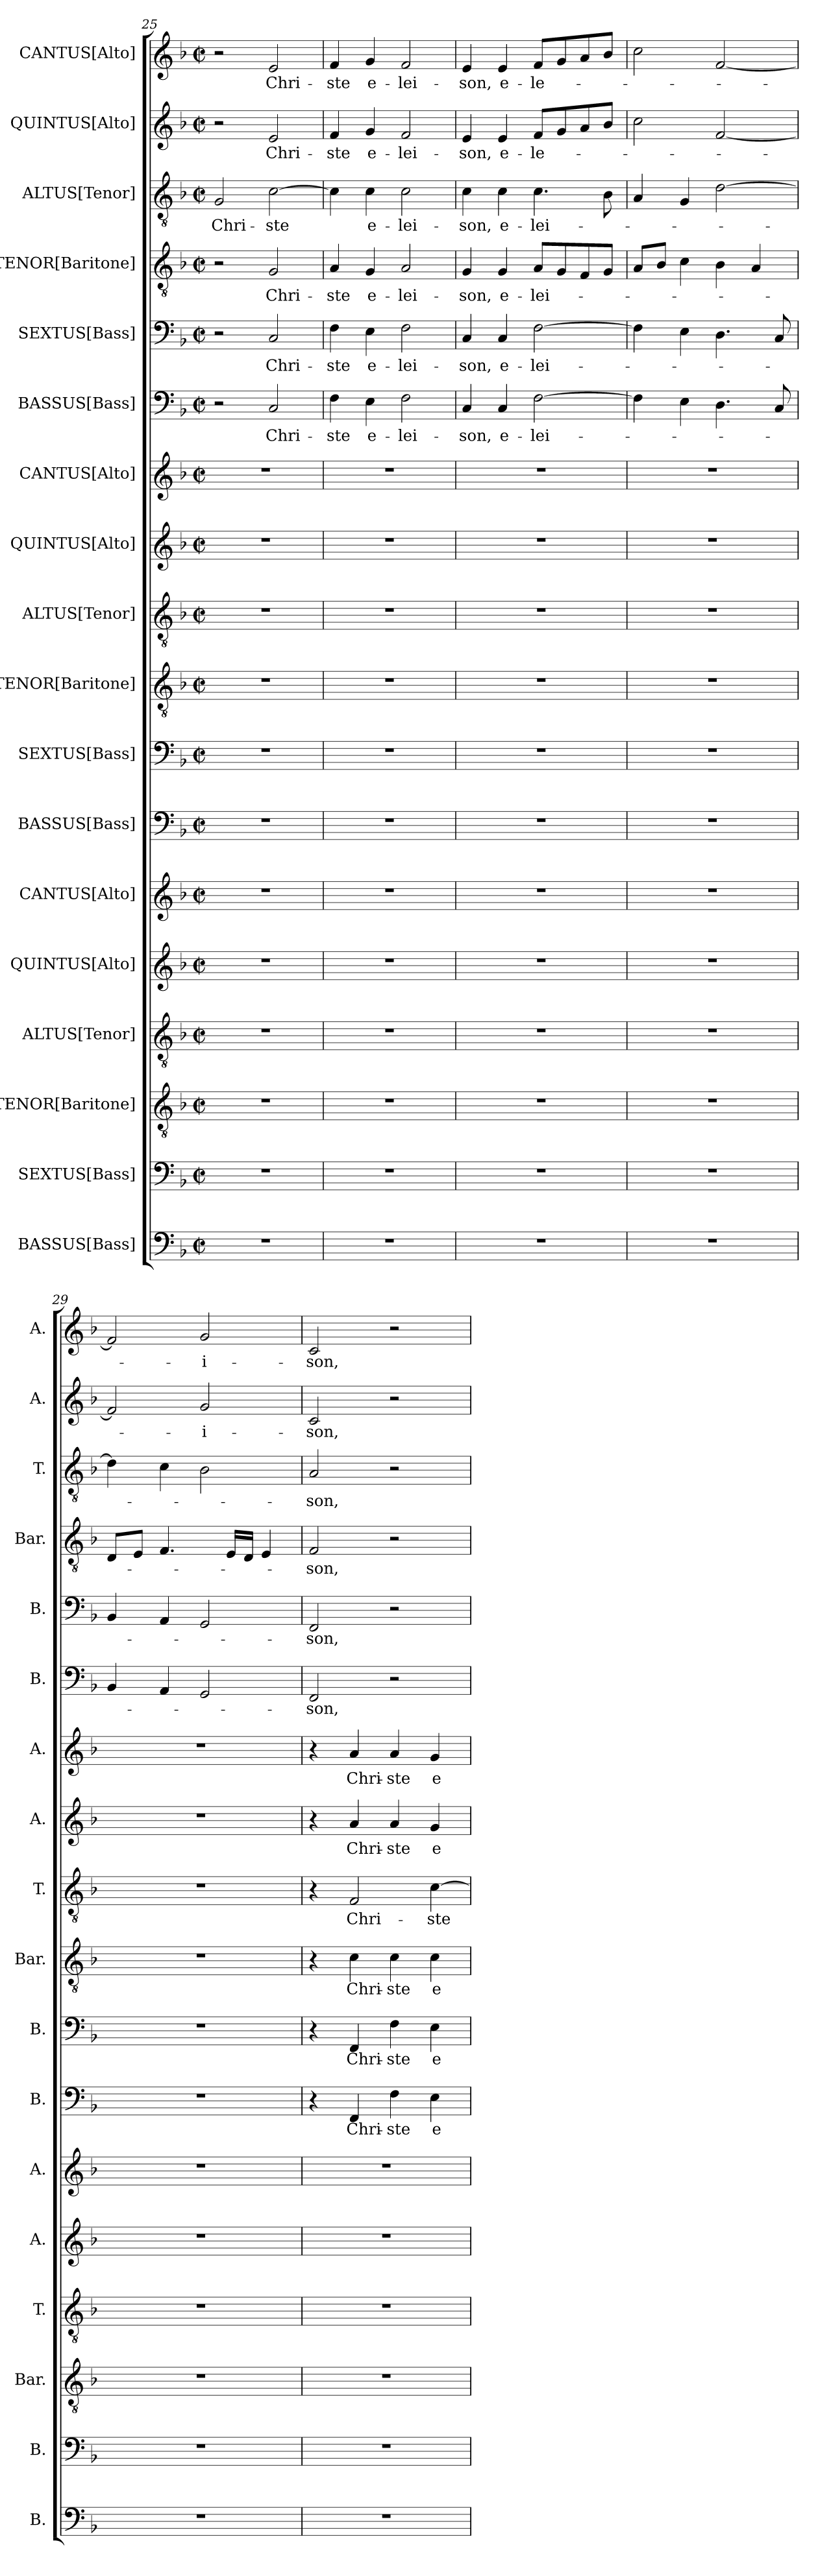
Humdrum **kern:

**kern	**kern	**kern	**kern	**kern	**kern	**kern	**text	**kern	**text	**kern	**text	**kern	**text	**kern	**text	**kern	**text	**kern	**text	**kern	**text	**kern	**text	**kern	**text	**kern	**text	**kern	**text
*part18	*part17	*part16	*part15	*part14	*part13	*part12	*part12	*part11	*part11	*part10	*part10	*part9	*part9	*part8	*part8	*part7	*part7	*part6	*part6	*part5	*part5	*part4	*part4	*part3	*part3	*part2	*part2	*part1	*part1
*staff18	*staff17	*staff16	*staff15	*staff14	*staff13	*staff12	*staff12	*staff11	*staff11	*staff10	*staff10	*staff9	*staff9	*staff8	*staff8	*staff7	*staff7	*staff6	*staff6	*staff5	*staff5	*staff4	*staff4	*staff3	*staff3	*staff2	*staff2	*staff1	*staff1
*I"BASSUS[Bass]	*I"SEXTUS[Bass]	*I"TENOR[Baritone]	*I"ALTUS[Tenor]	*I"QUINTUS[Alto]	*I"CANTUS[Alto]	*I"BASSUS[Bass]	*	*I"SEXTUS[Bass]	*	*I"TENOR[Baritone]	*	*I"ALTUS[Tenor]	*	*I"QUINTUS[Alto]	*	*I"CANTUS[Alto]	*	*I"BASSUS[Bass]	*	*I"SEXTUS[Bass]	*	*I"TENOR[Baritone]	*	*I"ALTUS[Tenor]	*	*I"QUINTUS[Alto]	*	*I"CANTUS[Alto]	*
*I'B.	*I'B.	*I'Bar.	*I'T.	*I'A.	*I'A.	*I'B.	*	*I'B.	*	*I'Bar.	*	*I'T.	*	*I'A.	*	*I'A.	*	*I'B.	*	*I'B.	*	*I'Bar.	*	*I'T.	*	*I'A.	*	*I'A.	*
!!LO:PB:g=z
*clefF4	*clefF4	*clefGv2	*clefGv2	*clefG2	*clefG2	*clefF4	*	*clefF4	*	*clefGv2	*	*clefGv2	*	*clefG2	*	*clefG2	*	*clefF4	*	*clefF4	*	*clefGv2	*	*clefGv2	*	*clefG2	*	*clefG2	*
*	*	*ITrd7c12	*ITrd7c12	*	*	*	*	*	*	*ITrd7c12	*	*ITrd7c12	*	*	*	*	*	*	*	*	*	*ITrd7c12	*	*ITrd7c12	*	*	*	*	*
*k[b-]	*k[b-]	*k[b-]	*k[b-]	*k[b-]	*k[b-]	*k[b-]	*	*k[b-]	*	*k[b-]	*	*k[b-]	*	*k[b-]	*	*k[b-]	*	*k[b-]	*	*k[b-]	*	*k[b-]	*	*k[b-]	*	*k[b-]	*	*k[b-]	*
*F:	*F:	*F:	*F:	*F:	*F:	*F:	*	*F:	*	*F:	*	*F:	*	*F:	*	*F:	*	*F:	*	*F:	*	*F:	*	*F:	*	*F:	*	*F:	*
*M2/2	*M2/2	*M2/2	*M2/2	*M2/2	*M2/2	*M2/2	*	*M2/2	*	*M2/2	*	*M2/2	*	*M2/2	*	*M2/2	*	*M2/2	*	*M2/2	*	*M2/2	*	*M2/2	*	*M2/2	*	*M2/2	*
*met(c|)	*met(c|)	*met(c|)	*met(c|)	*met(c|)	*met(c|)	*met(c|)	*	*met(c|)	*	*met(c|)	*	*met(c|)	*	*met(c|)	*	*met(c|)	*	*met(c|)	*	*met(c|)	*	*met(c|)	*	*met(c|)	*	*met(c|)	*	*met(c|)	*
=25	=25	=25	=25	=25	=25	=25	=25	=25	=25	=25	=25	=25	=25	=25	=25	=25	=25	=25	=25	=25	=25	=25	=25	=25	=25	=25	=25	=25	=25
!	!	!	!	!	!	!	!	!	!	!	!	!	!	!	!	!	!	!	!	!	!	!	!	!	!LO:LY:b	!	!	!	!
1r	1r	1r	1r	1r	1r	1r	.	1r	.	1r	.	1r	.	1r	.	1r	.	2r	.	2r	.	2r	.	2GG/	Chri-	2r	.	2r	.
!	!	!	!	!	!	!	!	!	!	!	!	!	!	!	!	!	!	!	!LO:LY:b	!	!LO:LY:b	!	!LO:LY:b	!	!LO:LY:b	!	!LO:LY:b	!	!LO:LY:b
.	.	.	.	.	.	.	.	.	.	.	.	.	.	.	.	.	.	2C/	Chri-	2C/	Chri-	2GG/	Chri-	[>2C\	-ste	2e/	Chri-	2e/	Chri-
=26	=26	=26	=26	=26	=26	=26	=26	=26	=26	=26	=26	=26	=26	=26	=26	=26	=26	=26	=26	=26	=26	=26	=26	=26	=26	=26	=26	=26	=26
!	!	!	!	!	!	!	!	!	!	!	!	!	!	!	!	!	!	!	!LO:LY:b	!	!LO:LY:b	!	!LO:LY:b	!	!	!	!LO:LY:b	!	!LO:LY:b
1r	1r	1r	1r	1r	1r	1r	.	1r	.	1r	.	1r	.	1r	.	1r	.	4F\	-ste	4F\	-ste	4AA/	-ste	4C\]	.	4f/	-ste	4f/	-ste
!	!	!	!	!	!	!	!	!	!	!	!	!	!	!	!	!	!	!	!LO:LY:b	!	!LO:LY:b	!	!LO:LY:b	!	!LO:LY:b	!	!LO:LY:b	!	!LO:LY:b
.	.	.	.	.	.	.	.	.	.	.	.	.	.	.	.	.	.	4E\	e-	4E\	e-	4GG/	e-	4C\	e-	4g/	e-	4g/	e-
!	!	!	!	!	!	!	!	!	!	!	!	!	!	!	!	!	!	!	!LO:LY:b	!	!LO:LY:b	!	!LO:LY:b	!	!LO:LY:b	!	!LO:LY:b	!	!LO:LY:b
.	.	.	.	.	.	.	.	.	.	.	.	.	.	.	.	.	.	2F\	-lei-	2F\	-lei-	2AA/	-lei-	2C\	-lei-	2f/	-lei-	2f/	-lei-
=27	=27	=27	=27	=27	=27	=27	=27	=27	=27	=27	=27	=27	=27	=27	=27	=27	=27	=27	=27	=27	=27	=27	=27	=27	=27	=27	=27	=27	=27
!	!	!	!	!	!	!	!	!	!	!	!	!	!	!	!	!	!	!	!LO:LY:b	!	!LO:LY:b	!	!LO:LY:b	!	!LO:LY:b	!	!LO:LY:b	!	!LO:LY:b
1r	1r	1r	1r	1r	1r	1r	.	1r	.	1r	.	1r	.	1r	.	1r	.	4C/	-son,	4C/	-son,	4GG/	-son,	4C\	-son,	4e/	-son,	4e/	-son,
!	!	!	!	!	!	!	!	!	!	!	!	!	!	!	!	!	!	!	!LO:LY:b	!	!LO:LY:b	!	!LO:LY:b	!	!LO:LY:b	!	!LO:LY:b	!	!LO:LY:b
.	.	.	.	.	.	.	.	.	.	.	.	.	.	.	.	.	.	4C/	e-	4C/	e-	4GG/	e-	4C\	e-	4e/	e-	4e/	e-
!	!	!	!	!	!	!	!	!	!	!	!	!	!	!	!	!	!	!	!LO:LY:b	!	!LO:LY:b	!	!LO:LY:b	!	!LO:LY:b	!	!LO:LY:b	!	!LO:LY:b
.	.	.	.	.	.	.	.	.	.	.	.	.	.	.	.	.	.	[>2F\	-lei-	[>2F\	-lei-	8AA/L	-lei-	4.C\	-lei-	8f/L	-le-	8f/L	-le-
.	.	.	.	.	.	.	.	.	.	.	.	.	.	.	.	.	.	.	.	.	.	8GG/	.	.	.	8g/	.	8g/	.
.	.	.	.	.	.	.	.	.	.	.	.	.	.	.	.	.	.	.	.	.	.	8FF/	.	.	.	8a/	.	8a/	.
.	.	.	.	.	.	.	.	.	.	.	.	.	.	.	.	.	.	.	.	.	.	8GG/J	.	8BB-\	.	8b-/J	.	8b-/J	.
=28	=28	=28	=28	=28	=28	=28	=28	=28	=28	=28	=28	=28	=28	=28	=28	=28	=28	=28	=28	=28	=28	=28	=28	=28	=28	=28	=28	=28	=28
1r	1r	1r	1r	1r	1r	1r	.	1r	.	1r	.	1r	.	1r	.	1r	.	4F\]	.	4F\]	.	8AA/L	.	4AA/	.	2cc\	.	2cc\	.
.	.	.	.	.	.	.	.	.	.	.	.	.	.	.	.	.	.	.	.	.	.	8BB-/J	.	.	.	.	.	.	.
.	.	.	.	.	.	.	.	.	.	.	.	.	.	.	.	.	.	4E\	.	4E\	.	4C\	.	4GG/	.	.	.	.	.
.	.	.	.	.	.	.	.	.	.	.	.	.	.	.	.	.	.	4.D\	.	4.D\	.	4BB-\	.	[>2D\	.	[<2f/	.	[<2f/	.
.	.	.	.	.	.	.	.	.	.	.	.	.	.	.	.	.	.	.	.	.	.	4AA/	.	.	.	.	.	.	.
.	.	.	.	.	.	.	.	.	.	.	.	.	.	.	.	.	.	8C/	.	8C/	.	.	.	.	.	.	.	.	.
=29	=29	=29	=29	=29	=29	=29	=29	=29	=29	=29	=29	=29	=29	=29	=29	=29	=29	=29	=29	=29	=29	=29	=29	=29	=29	=29	=29	=29	=29
1r	1r	1r	1r	1r	1r	1r	.	1r	.	1r	.	1r	.	1r	.	1r	.	4BB-/	.	4BB-/	.	8DD/L	.	4D\]	.	2f/]	.	2f/]	.
.	.	.	.	.	.	.	.	.	.	.	.	.	.	.	.	.	.	.	.	.	.	8EE/J	.	.	.	.	.	.	.
.	.	.	.	.	.	.	.	.	.	.	.	.	.	.	.	.	.	4AA/	.	4AA/	.	4.FF/	.	4C\	.	.	.	.	.
!	!	!	!	!	!	!	!	!	!	!	!	!	!	!	!	!	!	!	!	!	!	!	!	!	!	!	!LO:LY:b	!	!LO:LY:b
.	.	.	.	.	.	.	.	.	.	.	.	.	.	.	.	.	.	2GG/	.	2GG/	.	.	.	2BB-\	.	2g/	-i-	2g/	-i-
.	.	.	.	.	.	.	.	.	.	.	.	.	.	.	.	.	.	.	.	.	.	16EE/LL	.	.	.	.	.	.	.
.	.	.	.	.	.	.	.	.	.	.	.	.	.	.	.	.	.	.	.	.	.	16DD/JJ	.	.	.	.	.	.	.
.	.	.	.	.	.	.	.	.	.	.	.	.	.	.	.	.	.	.	.	.	.	4EE/	.	.	.	.	.	.	.
=30	=30	=30	=30	=30	=30	=30	=30	=30	=30	=30	=30	=30	=30	=30	=30	=30	=30	=30	=30	=30	=30	=30	=30	=30	=30	=30	=30	=30	=30
!	!	!	!	!	!	!	!	!	!	!	!	!	!	!	!	!	!	!	!LO:LY:b	!	!LO:LY:b	!	!LO:LY:b	!	!LO:LY:b	!	!LO:LY:b	!	!LO:LY:b
1r	1r	1r	1r	1r	1r	4r	.	4r	.	4r	.	4r	.	4r	.	4r	.	2FF/	-son,	2FF/	-son,	2FF/	-son,	2AA/	-son,	2c/	-son,	2c/	-son,
!	!	!	!	!	!	!	!LO:LY:b	!	!LO:LY:b	!	!LO:LY:b	!	!LO:LY:b	!	!LO:LY:b	!	!LO:LY:b	!	!	!	!	!	!	!	!	!	!	!	!
.	.	.	.	.	.	4FF/	Chri-	4FF/	Chri-	4C\	Chri-	2FF/	Chri-	4a/	Chri-	4a/	Chri-	.	.	.	.	.	.	.	.	.	.	.	.
!	!	!	!	!	!	!	!LO:LY:b	!	!LO:LY:b	!	!LO:LY:b	!	!	!	!LO:LY:b	!	!LO:LY:b	!	!	!	!	!	!	!	!	!	!	!	!
.	.	.	.	.	.	4F\	-ste	4F\	-ste	4C\	-ste	.	.	4a/	-ste	4a/	-ste	2r	.	2r	.	2r	.	2r	.	2r	.	2r	.
!	!	!	!	!	!	!	!LO:LY:b	!	!LO:LY:b	!	!LO:LY:b	!	!LO:LY:b	!	!LO:LY:b	!	!LO:LY:b	!	!	!	!	!	!	!	!	!	!	!	!
.	.	.	.	.	.	4E\	e-	4E\	e-	4C\	e-	[>4C\	-ste	4g/	e-	4g/	e-	.	.	.	.	.	.	.	.	.	.	.	.
=	=	=	=	=	=	=	=	=	=	=	=	=	=	=	=	=	=	=	=	=	=	=	=	=	=	=	=	=	=
*-	*-	*-	*-	*-	*-	*-	*-	*-	*-	*-	*-	*-	*-	*-	*-	*-	*-	*-	*-	*-	*-	*-	*-	*-	*-	*-	*-	*-	*-
